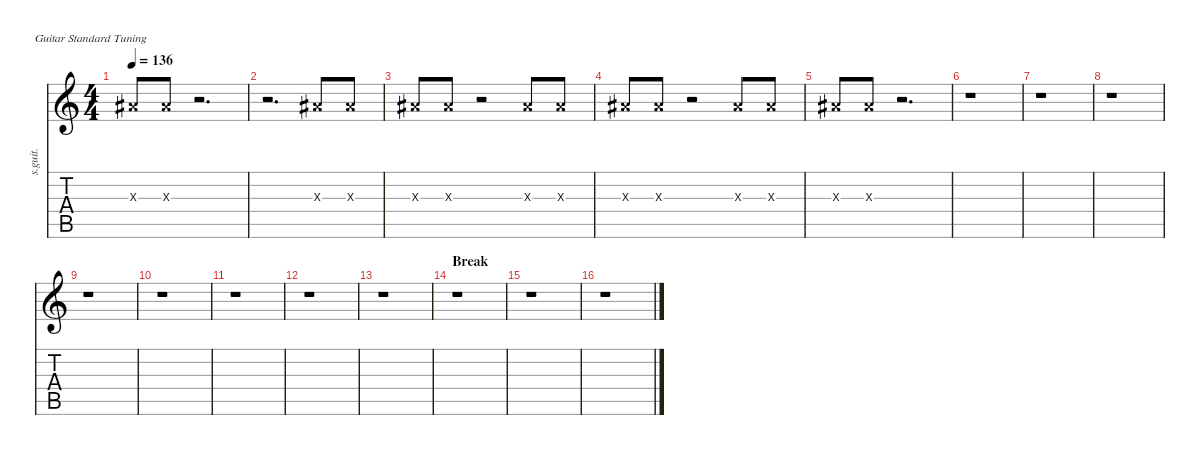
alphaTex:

\defaultSystemsLayout 4
\hideDynamics
\bracketExtendMode nobrackets
\track ("Corey Taylor (Back  Vocals)" "s.guit.") {instrument baritonesax}
\staff {score tabs}
\tuning (E4 B3 G3 D3 A2 E2)
\displaytranspose 12
\ts (4 4)
\tempo 136
\clef g2
\ks c
3.3{x acc #}.8{lyrics (0 "") lyrics (1 "") lyrics (2 "") lyrics (3 "") lyrics (4 "") dy ff} 3.3{x acc #}.8{lyrics (0 "") lyrics (1 "") lyrics (2 "") lyrics (3 "") lyrics (4 "")} r.2{d} |
r.2{d} 3.3{x acc #}.8{lyrics (0 "") lyrics (1 "") lyrics (2 "") lyrics (3 "") lyrics (4 "")} 3.3{x acc #}.8{lyrics (0 "") lyrics (1 "") lyrics (2 "") lyrics (3 "") lyrics (4 "")} |
3.3{x acc #}.8{lyrics (0 "") lyrics (1 "") lyrics (2 "") lyrics (3 "") lyrics (4 "")} 3.3{x acc #}.8{lyrics (0 "") lyrics (1 "") lyrics (2 "") lyrics (3 "") lyrics (4 "")} r.2 3.3{x acc #}.8{lyrics (0 "") lyrics (1 "") lyrics (2 "") lyrics (3 "") lyrics (4 "")} 3.3{x acc #}.8{lyrics (0 "") lyrics (1 "") lyrics (2 "") lyrics (3 "") lyrics (4 "")} |
3.3{x acc #}.8{lyrics (0 "") lyrics (1 "") lyrics (2 "") lyrics (3 "") lyrics (4 "")} 3.3{x acc #}.8{lyrics (0 "") lyrics (1 "") lyrics (2 "") lyrics (3 "") lyrics (4 "")} r.2 3.3{x acc #}.8{lyrics (0 "") lyrics (1 "") lyrics (2 "") lyrics (3 "") lyrics (4 "")} 3.3{x acc #}.8{lyrics (0 "") lyrics (1 "") lyrics (2 "") lyrics (3 "") lyrics (4 "")} |
3.3{x acc #}.8{lyrics (0 "") lyrics (1 "") lyrics (2 "") lyrics (3 "") lyrics (4 "")} 3.3{x acc #}.8{lyrics (0 "") lyrics (1 "") lyrics (2 "") lyrics (3 "") lyrics (4 "")} r.2{d} |
r.1 |
r.1 |
r.1 |
r.1 |
r.1 |
r.1 |
r.1 |
r.1 |
\section ("" "Break")
r.1 |
r.1 |
r.1
